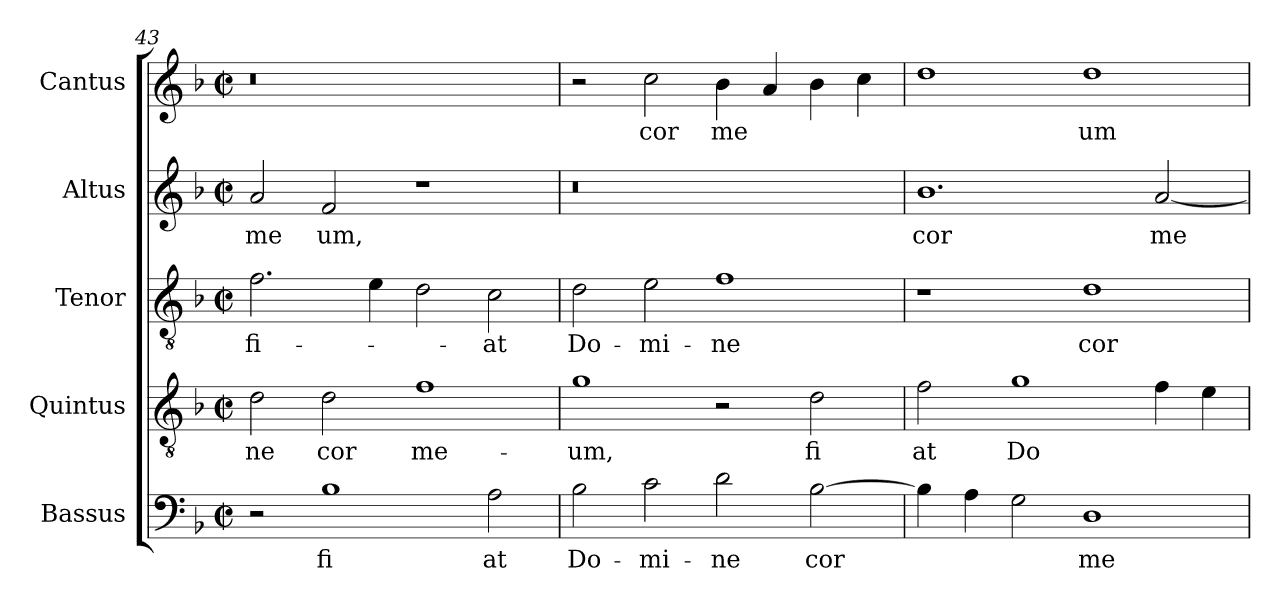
**kern	**text	**kern	**text	**kern	**text	**kern	**text	**kern	**text
*part5	*part5	*part4	*part4	*part3	*part3	*part2	*part2	*part1	*part1
*staff5	*staff5	*staff4	*staff4	*staff3	*staff3	*staff2	*staff2	*staff1	*staff1
*I"Bassus	*	*I"Quintus	*	*I"Tenor	*	*I"Altus	*	*I"Cantus	*
*clefF4	*	*clefGv2	*	*clefGv2	*	*clefG2	*	*clefG2	*
*k[b-]	*	*k[b-]	*	*k[b-]	*	*k[b-]	*	*k[b-]	*
*F:	*	*F:	*	*F:	*	*F:	*	*F:	*
*M2/2	*	*M2/2	*	*M2/2	*	*M2/2	*	*M2/2	*
*met(c|)	*	*met(c|)	*	*met(c|)	*	*met(c|)	*	*met(c|)	*
=43	=43	=43	=43	=43	=43	=43	=43	=43	=43
!	!	!	!LO:LY:b:cj	!	!LO:LY:b:cj	!	!LO:LY:b:cj	!	!
2r	.	2d\	-ne	2.f\	fi-	2a/	me	0r	.
!	!LO:LY:b:cj	!	!LO:LY:b:cj	!	!	!	!LO:LY:b:cj	!	!
1B-	fi	2d\	cor	.	.	2f/	um,	.	.
.	.	.	.	4e\	.	.	.	.	.
!	!	!	!LO:LY:b:cj	!	!	!	!	!	!
.	.	1f	me-	2d\	.	1r	.	.	.
!	!LO:LY:b:cj	!	!	!	!LO:LY:b:cj	!	!	!	!
2A\	at	.	.	2c\	-at	.	.	.	.
!!LO:LB:g=z
=44	=44	=44	=44	=44	=44	=44	=44	=44	=44
!	!LO:LY:b:cj	!	!LO:LY:b:cj	!	!LO:LY:b:cj	!	!	!	!
2B-\	Do-	1g	-um,	2d\	Do-	0r	.	2r	.
!	!LO:LY:b:cj	!	!	!	!LO:LY:b:cj	!	!	!	!LO:LY:b:cj
2c\	-mi-	.	.	2e\	-mi-	.	.	2cc\	cor
!	!LO:LY:b:cj	!	!	!	!LO:LY:b:cj	!	!	!	!LO:LY:b
2d\	-ne	2r	.	1f	-ne	.	.	4b-\	me
.	.	.	.	.	.	.	.	4a/	.
!	!LO:LY:b	!	!LO:LY:b:cj	!	!	!	!	!	!
[>2B-\	cor	2d\	fi	.	.	.	.	4b-\	.
.	.	.	.	.	.	.	.	4cc\	.
=45	=45	=45	=45	=45	=45	=45	=45	=45	=45
!	!	!	!LO:LY:b:cj	!	!	!	!LO:LY:b:cj	!	!
4B-\]	.	2f\	at	1r	.	1.b-	cor	1dd	.
4A\	.	.	.	.	.	.	.	.	.
!	!	!	!LO:LY:b:cj	!	!	!	!	!	!
2G\	.	1g	Do	.	.	.	.	.	.
!	!LO:LY:b:cj	!	!	!	!LO:LY:b:cj	!	!	!	!LO:LY:b:cj
1D	me-	.	.	1d	cor	.	.	1dd	um
!	!	!	!	!	!	!	!LO:LY:b	!	!
.	.	4f\	.	.	.	[<2a/	me	.	.
.	.	4e\	.	.	.	.	.	.	.
=	=	=	=	=	=	=	=	=	=
*-	*-	*-	*-	*-	*-	*-	*-	*-	*-
